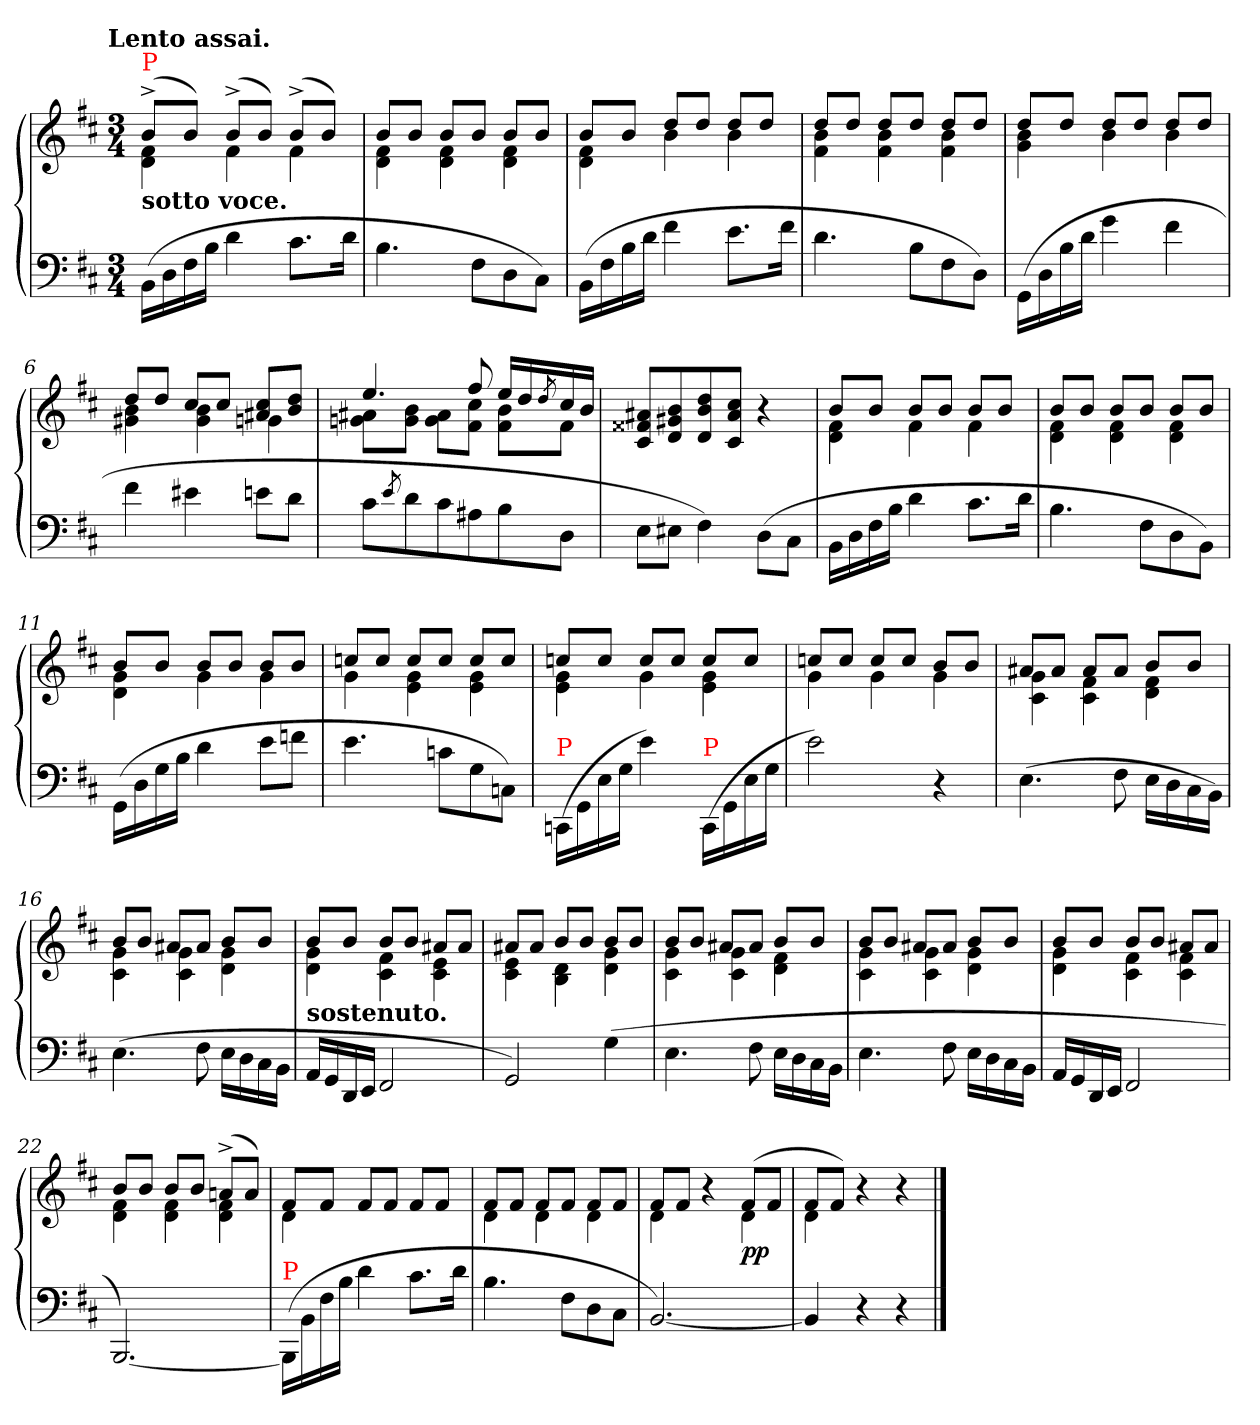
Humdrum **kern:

**kern	**kern	**dynam
*part1	*part1	*part1
*staff2	*staff1	*staff1/2
*clefF4	*clefG2	*
*k[f#c#]	*k[f#c#]	*
*b:	*b:	*
!!LO:TX:omd:t=Lento assai.
*M3/4	*M3/4	*
*MM48	*MM48	*
=1	=1	=1
*	*^	*
!	!LO:TX:b:B:t=sotto voce.	!	!
!	!LO:TX:a:color=red:t=P	!	!
(>16BBLL	(>8b^L	4f# 4d	.
16D	.	.	.
16F#	8bJ)	.	.
16BJJ	.	.	.
4d	(>8b^L	4f#	.
.	8bJ)	.	.
8.c#L	(>8b^L	4f#	.
.	8bJ)	.	.
16dJk	.	.	.
=2	=2	=2	=2
4.B	8bL	4f# 4d	.
.	8bJ	.	.
.	8bL	4f# 4d	.
8F#L	8bJ	.	.
8D	8bL	4f# 4d	.
8C#J)	8bJ	.	.
=3	=3	=3	=3
(>16BBLL	8bL	4f# 4d	.
16F#	.	.	.
16B	8bJ	.	.
16dJJ	.	.	.
4f#	8ddL	4b	.
.	8ddJ	.	.
8.eL	8ddL	4b	.
.	8ddJ	.	.
16f#Jk	.	.	.
=4	=4	=4	=4
4.d	8ddL	4b 4f#	.
.	8ddJ	.	.
.	8ddL	4b 4f#	.
8BL	8ddJ	.	.
8F#	8ddL	4b 4f#	.
8DJ)	8ddJ	.	.
=5	=5	=5	=5
(>16GGLL	8ddL	4b 4g	.
16D	.	.	.
16B	8ddJ	.	.
16dJJ	.	.	.
4g	8ddL	4b	.
.	8ddJ	.	.
4f#	8ddL	4b	.
.	8ddJ	.	.
=6	=6	=6	=6
4f#	8ddL	4b 4g#X	.
.	8ddJ	.	.
4e#X	8cc#L	4b 4g#	.
.	8cc#J	.	.
8enL	(>8cc# 8a#XL	4gn	.
8dJ	8dd 8bJ	.	.
=7	=7	=7	=7
8c#L	4.ee	8a#X 8gnL	.
8qe/	.	.	.
8d	.	8b 8gJ	.
8c#	.	8a# 8gL	.
8A#X	8ff#	8cc# 8f#J	.
8B	16eeLL	8b 8f#L	.
.	16dd	.	.
.	8qdd/	.	.
8DJ	16cc#	8f#J	.
.	16bJJ	.	.
*	*v	*v	*
=8	=8	=8
8EL	8a#X 8f##X 8c#L	.
8E#XJ	8b 8g#X 8d	.
4F#)	8dd 8b 8d	.
.	8cc# 8a# 8c#J	.
(>8D\L	4r	.
8C#J	.	.
=9	=9	=9
*	*^	*
16BBLL	8bL	4f# 4d	.
16D	.	.	.
16F#	8bJ	.	.
16BJJ	.	.	.
4d	8bL	4f#	.
.	8bJ	.	.
8.c#L	8bL	4f#	.
.	8bJ	.	.
16dJk	.	.	.
=10	=10	=10	=10
4.B	8bL	4f# 4d	.
.	8bJ	.	.
.	8bL	4f# 4d	.
8F#L	8bJ	.	.
8D	8bL	4f# 4d	.
8BBJ)	8bJ	.	.
=11	=11	=11	=11
(>16GGLL	8bL	4g 4d	.
16D	.	.	.
16G	8bJ	.	.
16BJJ	.	.	.
4d	8bL	4g	.
.	8bJ	.	.
8eL	8bL	4g	.
8fnJ	8bJ	.	.
=12	=12	=12	=12
4.e	8ccnL	4g	.
.	8ccJ	.	.
.	8ccL	4g 4e	.
8cnL	8ccJ	.	.
8G	8ccL	4g 4e	.
8CnJ)	8ccJ	.	.
=13	=13	=13	=13
!LO:TX:a:color=red:t=P	!	!	!
(>16CCn\LL	8ccnL	4g 4e	.
16GG	.	.	.
16E	8ccJ	.	.
16GJJ	.	.	.
4e)	8ccL	4g	.
.	8ccJ	.	.
!LO:TX:a:color=red:t=P	!	!	!
(>16CC\LL	8ccL	4g 4e	.
16GG	.	.	.
16E	8ccJ	.	.
16GJJ	.	.	.
=14	=14	=14	=14
2e)	8ccnL	4g	.
.	8ccJ	.	.
.	8ccL	4g	.
.	8ccJ	.	.
4r	8bL	4g	.
.	8bJ	.	.
=15	=15	=15	=15
(>4.E	8a#XL	4g 4c#	.
.	8a#J	.	.
.	8a#L	4f# 4c#	.
8F#	8a#J	.	.
16E\LL	8bL	4f# 4d	.
16D	.	.	.
16C#	8bJ	.	.
16BBJJ)	.	.	.
=16	=16	=16	=16
(>4.E	8bL	4g 4c#	.
.	8bJ	.	.
.	8a#XL	4g 4c#	.
8F#	8a#J	.	.
16E\LL	8bL	4g 4d	.
16D	.	.	.
16C#	8bJ	.	.
16BBJJ	.	.	.
=17	=17	=17	=17
!	!LO:TX:b:B:t=sostenuto.	!	!
16AALL	8bL	4g 4d	.
16GG	.	.	.
16DD	8bJ	.	.
16EEJJ	.	.	.
2FF#	8bL	4f# 4c#	.
.	8bJ	.	.
.	8a#XL	4e 4c#	.
.	8a#J	.	.
=18	=18	=18	=18
2GG)	8a#XL	4e 4c#	.
.	8a#J	.	.
.	8bL	4d 4B	.
.	8bJ	.	.
(>4G	8bL	4g 4d	.
.	8bJ	.	.
=19	=19	=19	=19
4.E	8bL	4g 4c#	.
.	8bJ	.	.
.	8a#XL	4g 4c#	.
8F#	8a#J	.	.
16E\LL	8bL	4f# 4d	.
16D	.	.	.
16C#	8bJ	.	.
16BBJJ	.	.	.
=20	=20	=20	=20
4.E	8bL	4g 4c#	.
.	8bJ	.	.
.	8a#XL	4g 4c#	.
8F#	8a#J	.	.
16E\LL	8bL	4g 4d	.
16D	.	.	.
16C#	8bJ	.	.
16BBJJ	.	.	.
=21	=21	=21	=21
16AALL	8bL	4g 4d	.
16GG	.	.	.
16DD	8bJ	.	.
16EEJJ	.	.	.
2FF#	8bL	4f# 4c#	.
.	8bJ	.	.
.	8a#XL	4f# 4c#	.
.	8a#J	.	.
=22	=22	=22	=22
[2.BBB)	8bL	4f# 4d	.
.	8bJ	.	.
.	8bL	4f# 4d	.
.	8bJ	.	.
.	(>8an^L	4f# 4d	.
.	8aJ)	.	.
=23	=23	=23	=23
!LO:TX:a:color=red:t=P	!	!	!
(>16BBB\LL]	8f#L	4d	.
16BB	.	.	.
16F#	8f#J	.	.
16BJJ	.	.	.
4d	8f#L	2ryy	.
.	8f#J	.	.
8.c#L	8f#L	.	.
.	8f#J	.	.
16dJk	.	.	.
=24	=24	=24	=24
4.B	8f#L	4d	.
.	8f#J	.	.
.	8f#L	4d	.
8F#L	8f#J	.	.
8D	8f#L	4d	.
8C#J	8f#J	.	.
=25	=25	=25	=25
[2.BB)	8f#L	4d	.
.	8f#J	.	.
.	4r	4ryy	.
.	(>8f#L	4d	pp
.	8f#J	.	.
=26	=26	=26	=26
4BB]	8f#L	4d	.
.	8f#J)	.	.
4r	4r	4ryy	.
4r	4r	4ryy	.
*	*v	*v	*
==	==	==
*-	*-	*-
